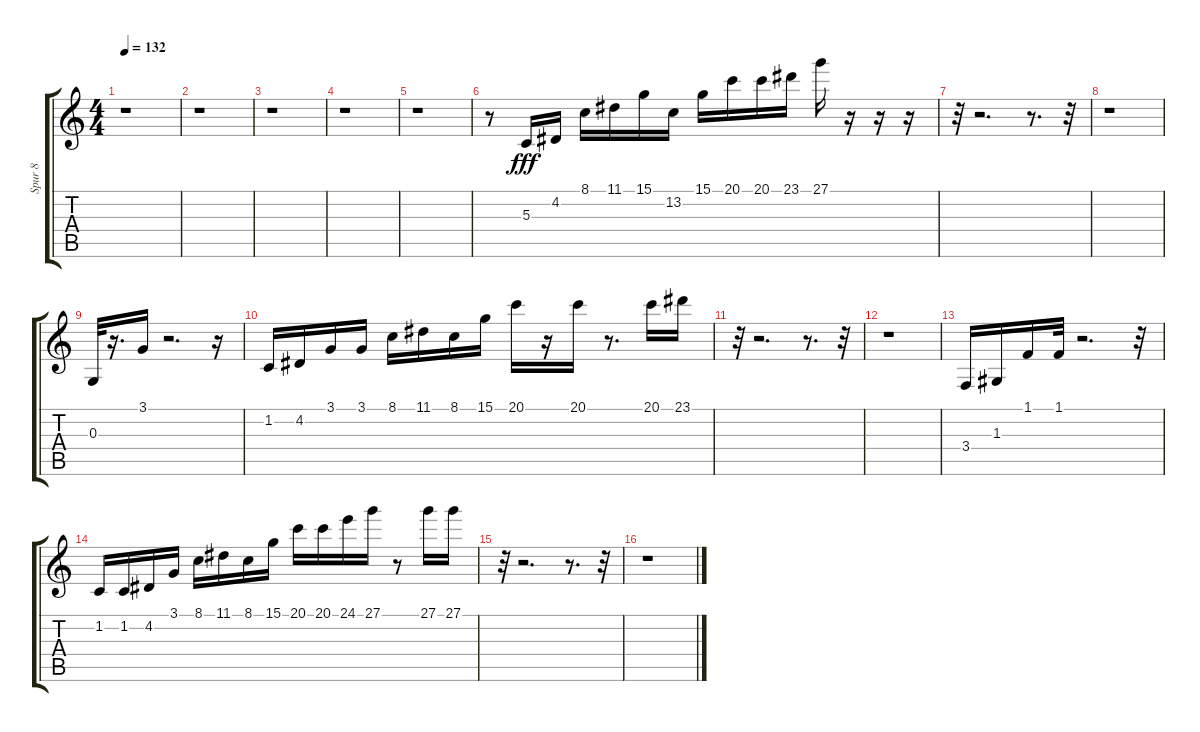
\track ("Spur 8" "Spur 8") {instrument marimba}
\staff {score tabs}
\tuning (E4 B3 G3 D3 A2 E2) {hide}
\ts (4 4)
\tempo 132
\clef g2
\ks c
r.1{dy fff instrument marimba} |
r.1 |
r.1 |
r.1 |
r.1 |
r.8 5.3.16{instrument marimba} 4.2.16 8.1.16 11.1.16 15.1.16 13.2.16 15.1.16 20.1.16 20.1.16 23.1.16 27.1.16 r.16 r.16 r.16 |
r.32 r.2{d} r.8{d} r.32 |
r.1 |
0.3.32 r.16{d} 3.1.16 r.2{d} r.16 |
1.2.16 4.2.16 3.1.16 3.1.16 8.1.16 11.1.16 8.1.16 15.1.16 20.1.16 r.16 20.1.16 r.8{d} 20.1.16 23.1.16 |
r.32 r.2{d} r.8{d} r.32 |
r.1 |
3.4.16 1.3.16 1.1.16 1.1.32 r.2{d} r.32 |
1.2.16 1.2.16 4.2.16 3.1.16 8.1.16 11.1.16 8.1.16 15.1.16 20.1.16 20.1.16 24.1.16 27.1.16 r.8 27.1.16 27.1.16 |
r.32 r.2{d} r.8{d} r.32 |
r.1
